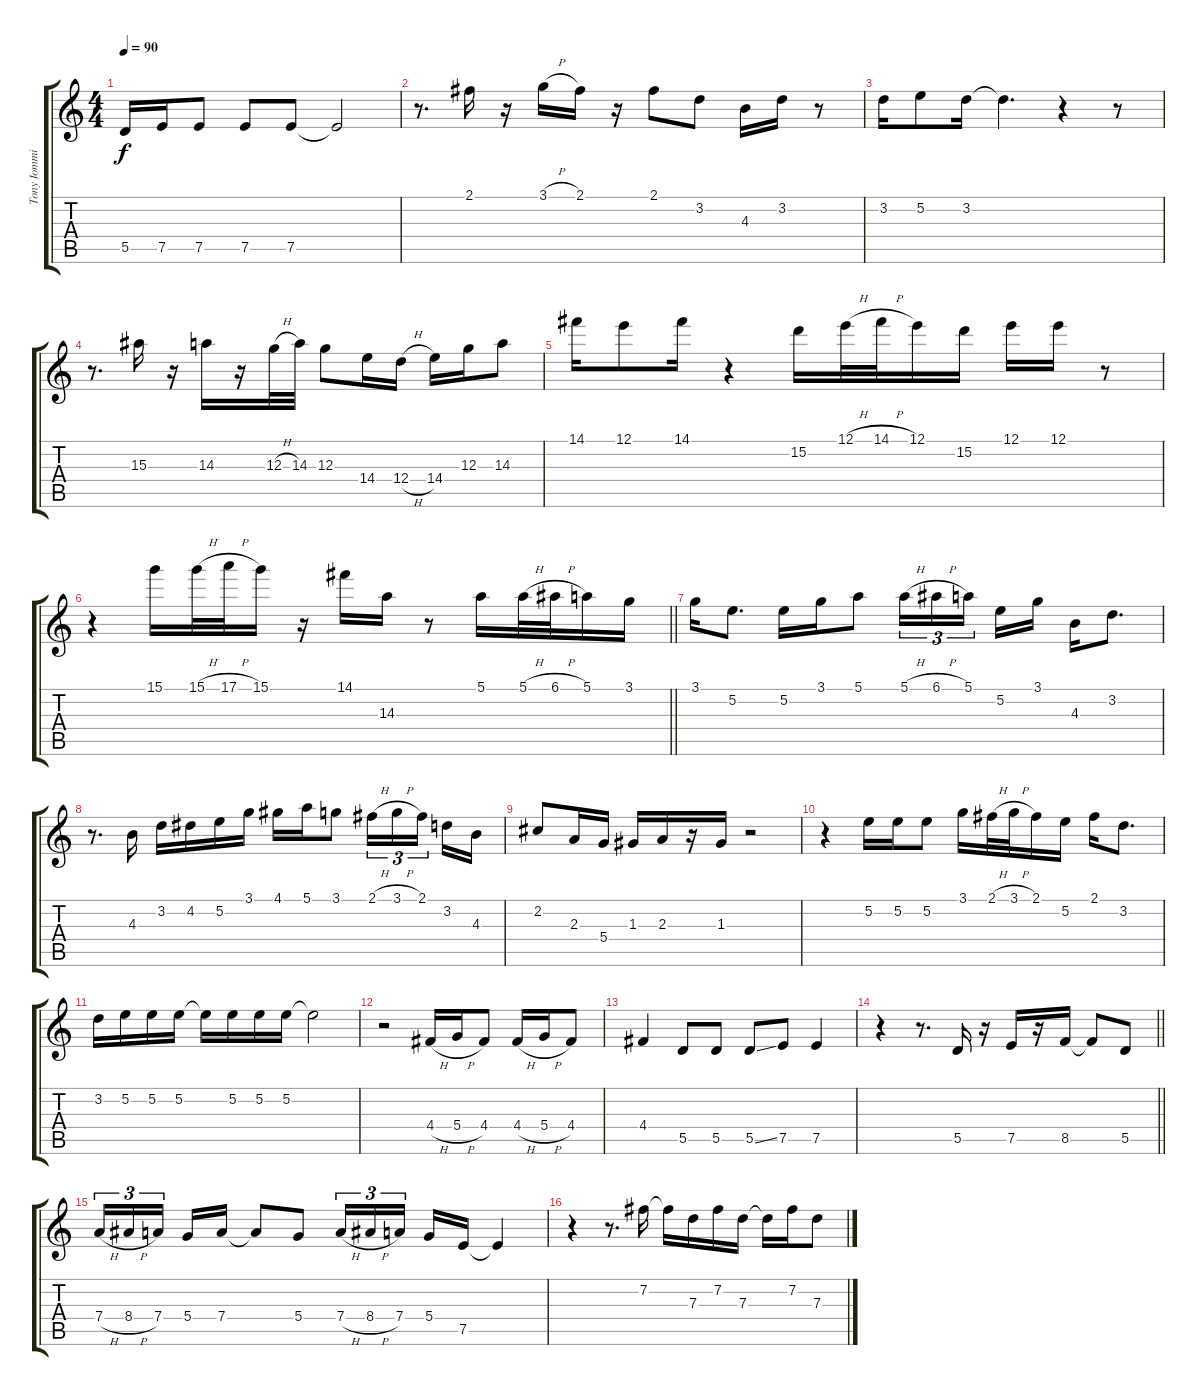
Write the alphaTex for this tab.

\track ("Tony Iommi" "Tony Iommi") {instrument electricguitarjazz}
\staff {score tabs}
\tuning (E4 B3 G3 D3 A2 E2) {hide}
\ts (4 4)
\tempo 90
\clef g2
\ks c
5.5.16{dy f} 7.5.16 7.5.8 7.5.8 7.5.8 7.5{t}.2 |
r.8{d} 2.1.16 r.16 3.1{h}.16 2.1.16 r.16 2.1.8 3.2.8 4.3.16 3.2.16 r.8 |
3.2.16 5.2.8 3.2.16 3.2{t}.4{d} r.4 r.8 |
r.8{d} 15.3.16 r.16 14.3.16 r.16 12.3{h}.32 14.3.32 12.3.8 14.4.16 12.4{h}.16 14.4.16 12.3.16 14.3.8 |
14.1.16 12.1.8 14.1.16 r.4 15.2.16 12.1{h}.32 14.1{h}.32 12.1.16 15.2.16 12.1.16 12.1.16 r.8 |
\barLineRight lightlight
r.4 15.1.16 15.1{h}.32 17.1{h}.32 15.1.16 r.16 14.1.16 14.3.16 r.8 5.1.16 5.1{h}.32 6.1{h}.32 5.1.16 3.1.16 |
3.1.16 5.2.8{d} 5.2.16 3.1.16 5.1.8 5.1{h}.16{tu (3 2)} 6.1{h}.16{tu (3 2)} 5.1.16{tu (3 2) beam splitsecondary} 5.2.16 3.1.16 4.3.16 3.2.8{d} |
r.8{d} 4.3.16 3.2.16 4.2.16 5.2.16 3.1.16 4.1.16 5.1.16 3.1.8 2.1{h}.16{tu (3 2)} 3.1{h}.16{tu (3 2)} 2.1.16{tu (3 2) beam splitsecondary} 3.2.16 4.3.16 |
2.2.8 2.3.16 5.4.16 1.3.16 2.3.16 r.16 1.3.16 r.2 |
r.4 5.2.16 5.2.16 5.2.8 3.1.16 2.1{h}.32 3.1{h}.32 2.1.16 5.2.16 2.1.16 3.2.8{d} |
3.2.16 5.2.16 5.2.16 5.2.16 5.2{t}.16 5.2.16 5.2.16 5.2.16 5.2{t}.2 |
r.2{volume 0} 4.4{h}.16 5.4{h}.16 4.4.8 4.4{h}.16 5.4{h}.16 4.4.8 |
4.4.4 5.5.8 5.5.8 5.5{ss}.8 7.5.8 7.5.4 |
\barLineRight lightlight
r.4 r.8{d} 5.5.16 r.16 7.5.16 r.16 8.5.16 8.5{t}.8 5.5.8 |
7.4{h}.16{tu (3 2)} 8.4{h}.16{tu (3 2)} 7.4.16{tu (3 2) beam splitsecondary} 5.4.16 7.4.16 7.4{t}.8 5.4.8 7.4{h}.16{tu (3 2)} 8.4{h}.16{tu (3 2)} 7.4.16{tu (3 2) beam splitsecondary} 5.4.16 7.5.16 7.5{t}.4 |
r.4 r.8{d} 7.2.16 7.2{t}.16 7.3.16 7.2.16 7.3.16 7.3{t}.16 7.2.16 7.3.8
